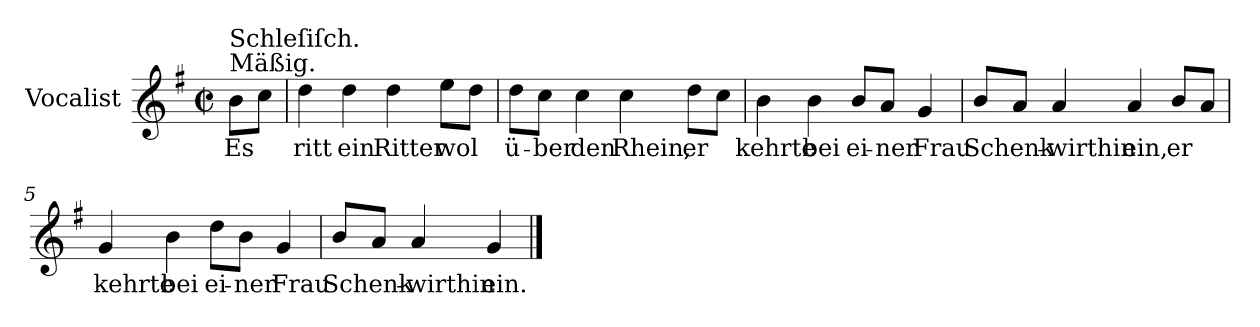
**kern	**text
*part1	*part1
*staff1	*staff1
*I"Vocalist	*
*k[f#]	*
*G:	*
*M4/4	*
*met(c|)	*
=	=
!LO:TX:a:t=Mäßig.	!
!LO:TX:a:t=Schleſiſch.	!
8bL	Es
8ccJ	.
=1	=1
4dd	ritt
4dd	ein
4dd	Ritter
8eeL	wol
8ddJ	.
=2	=2
8ddL	ü-
8ccJ	-ber
4cc	den
4cc	Rhein,
8ddL	er
8ccJ	.
=3	=3
4b	kehrte
4b	bei
8bL	ei-
8aJ	-ner
4g	Frau
=4	=4
8bL	Schenk-
8aJ	.
4a	-wirthin
4a	ein,
8bL	er
8aJ	.
=5	=5
4g	kehrte
4b	bei
8ddL	ei-
8bJ	-ner
4g	Frau
=6	=6
8bL	Schenk-
8aJ	.
4a	-wirthin
4g	ein.
==	==
*-	*-
